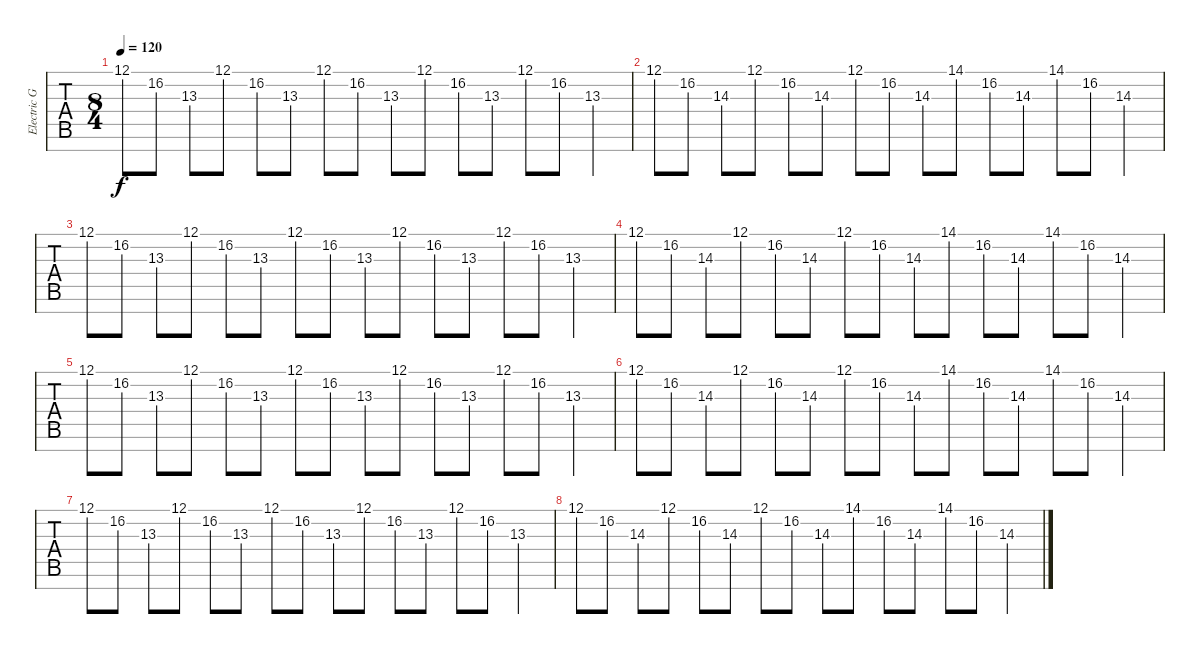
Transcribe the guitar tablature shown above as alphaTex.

\track ("Electric Guitar" "Electric G") {instrument acousticguitarsteel}
\staff {tabs}
\tuning (D4 A3 F3 C3 G2 D2 G1) {hide}
\ts (8 4)
\tempo 120
\clef f4
\ks c
12.1.8{dy f instrument acousticguitarsteel} 16.2.8 13.3.8 12.1.8 16.2.8 13.3.8 12.1.8 16.2.8 13.3.8 12.1.8 16.2.8 13.3.8 12.1.8 16.2.8 13.3.4 |
12.1.8 16.2.8 14.3.8 12.1.8 16.2.8 14.3.8 12.1.8 16.2.8 14.3.8 14.1.8 16.2.8 14.3.8 14.1.8 16.2.8 14.3.4 |
12.1.8 16.2.8 13.3.8 12.1.8 16.2.8 13.3.8 12.1.8 16.2.8 13.3.8 12.1.8 16.2.8 13.3.8 12.1.8 16.2.8 13.3.4 |
12.1.8 16.2.8 14.3.8 12.1.8 16.2.8 14.3.8 12.1.8 16.2.8 14.3.8 14.1.8 16.2.8 14.3.8 14.1.8 16.2.8 14.3.4 |
12.1.8 16.2.8 13.3.8 12.1.8 16.2.8 13.3.8 12.1.8 16.2.8 13.3.8 12.1.8 16.2.8 13.3.8 12.1.8 16.2.8 13.3.4 |
12.1.8 16.2.8 14.3.8 12.1.8 16.2.8 14.3.8 12.1.8 16.2.8 14.3.8 14.1.8 16.2.8 14.3.8 14.1.8 16.2.8 14.3.4 |
12.1.8 16.2.8 13.3.8 12.1.8 16.2.8 13.3.8 12.1.8 16.2.8 13.3.8 12.1.8 16.2.8 13.3.8 12.1.8 16.2.8 13.3.4 |
12.1.8 16.2.8 14.3.8 12.1.8 16.2.8 14.3.8 12.1.8 16.2.8 14.3.8 14.1.8 16.2.8 14.3.8 14.1.8 16.2.8 14.3.4
